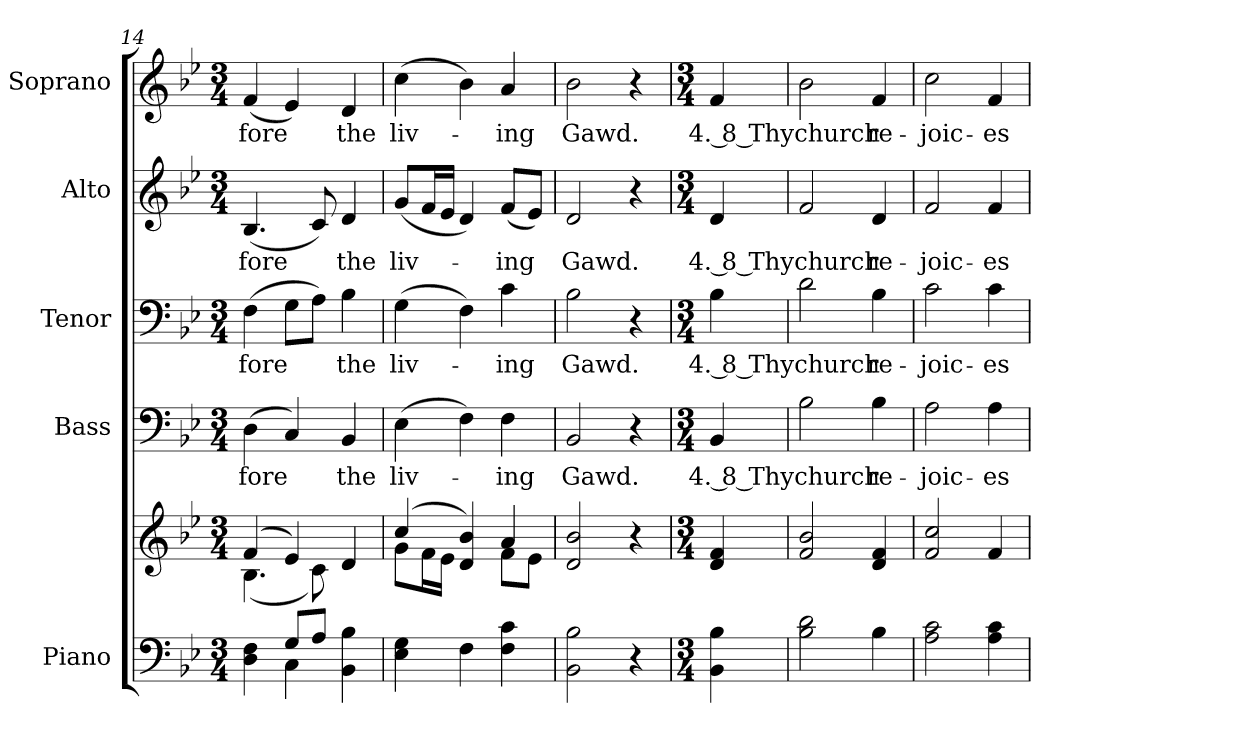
**kern	**kern	**kern	**text	**kern	**text	**kern	**text	**kern	**text
*part5	*part5	*part4	*part4	*part3	*part3	*part2	*part2	*part1	*part1
*staff6	*staff5	*staff4	*staff4	*staff3	*staff3	*staff2	*staff2	*staff1	*staff1
*I"Piano	*	*I"Bass	*	*I"Tenor	*	*I"Alto	*	*I"Soprano	*
*I'Pno.	*	*I'B.	*	*I'T.	*	*I'A.	*	*I'S.	*
*clefF4	*clefG2	*clefF4	*	*clefF4	*	*clefG2	*	*clefG2	*
*k[b-e-]	*k[b-e-]	*k[b-e-]	*	*k[b-e-]	*	*k[b-e-]	*	*k[b-e-]	*
*B-:	*B-:	*B-:	*	*B-:	*	*B-:	*	*B-:	*
*M3/4	*M3/4	*M3/4	*	*M3/4	*	*M3/4	*	*M3/4	*
=14	=14	=14	=14	=14	=14	=14	=14	=14	=14
*^	*^	*	*	*	*	*	*	*	*
!	!	!	!	!	!LO:LY:b:color=#000000	!	!	!	!	!	!
!	!	!	!	!	!	!	!LO:LY:b:color=#000000	!	!	!	!
!	!	!	!	!	!	!	!	!	!LO:LY:b:color=#000000	!	!
!	!	!	!	!	!	!	!	!	!	!	!LO:LY:b:color=#000000
4Di\ 4Fi	4ryy	(4fi/	(4.B-i\	(4Di\	-fore	(4Fi\	-fore	(4.B-i/	-fore	(4fi/	-fore
8Gi/L	4Ci\	4e-i/)	.	4Ci/)	.	8Gi\L	.	.	.	4e-i/)	.
8Ai/J	.	.	8ci\)	.	.	8Ai\J)	.	8ci/)	.	.	.
!	!	!	!	!	!LO:LY:b:color=#000000	!	!	!	!	!	!
!	!	!	!	!	!	!	!LO:LY:b:color=#000000	!	!	!	!
!	!	!	!	!	!	!	!	!	!LO:LY:b:color=#000000	!	!
!	!	!	!	!	!	!	!	!	!	!	!LO:LY:b:color=#000000
4BB-i\ 4B-i	4ryy	4di/	4ryy	4BB-i/	the	4B-i\	the	4di/	the	4di/	the
*v	*v	*	*	*	*	*	*	*	*	*	*
=15	=15	=15	=15	=15	=15	=15	=15	=15	=15	=15
*^	*	*	*	*	*	*	*	*	*	*
!	!	!	!	!	!LO:LY:b:color=#000000	!	!	!	!	!	!
*v	*v	*	*	*	*	*	*	*	*	*	*
*^	*	*	*	*	*	*	*	*	*	*
!	!	!	!	!	!	!	!LO:LY:b:color=#000000	!	!	!	!
*v	*v	*	*	*	*	*	*	*	*	*	*
*^	*	*	*	*	*	*	*	*	*	*
!	!	!	!	!	!	!	!	!	!LO:LY:b:color=#000000	!	!
*v	*v	*	*	*	*	*	*	*	*	*	*
*^	*	*	*	*	*	*	*	*	*	*
!	!	!	!	!	!	!	!	!	!	!	!LO:LY:b:color=#000000
*v	*v	*	*	*	*	*	*	*	*	*	*
4E-i\ 4Gi	(4cci/	8gi\L	(4E-i\	liv-	(4Gi\	liv-	(8gi/L	liv-	(4cci\	liv-
.	.	16fi\L	.	.	.	.	16fi/L	.	.	.
.	.	16e-i\JJ	.	.	.	.	16e-i/JJ	.	.	.
4Fi\	4di/ 4b-i)	4ryy	4Fi\)	.	4Fi\)	.	4di/)	.	4b-i\)	.
!	!	!	!	!LO:LY:b:color=#000000	!	!	!	!	!	!
!	!	!	!	!	!	!LO:LY:b:color=#000000	!	!	!	!
!	!	!	!	!	!	!	!	!LO:LY:b:color=#000000	!	!
!	!	!	!	!	!	!	!	!	!	!LO:LY:b:color=#000000
4Fi\ 4ci	4ai/	8fi\L	4Fi\	-ing	4ci\	-ing	(8fi/L	-ing	4ai/	-ing
.	.	8e-i\J	.	.	.	.	8e-i/J)	.	.	.
*	*v	*v	*	*	*	*	*	*	*	*
=16	=16	=16	=16	=16	=16	=16	=16	=16	=16
*	*^	*	*	*	*	*	*	*	*
!	!	!	!	!LO:LY:b:color=#000000	!	!	!	!	!	!
*	*v	*v	*	*	*	*	*	*	*	*
*	*^	*	*	*	*	*	*	*	*
!	!	!	!	!	!	!LO:LY:b:color=#000000	!	!	!	!
*	*v	*v	*	*	*	*	*	*	*	*
*	*^	*	*	*	*	*	*	*	*
!	!	!	!	!	!	!	!	!LO:LY:b:color=#000000	!	!
*	*v	*v	*	*	*	*	*	*	*	*
*	*^	*	*	*	*	*	*	*	*
!	!	!	!	!	!	!	!	!	!	!LO:LY:b:color=#000000
*	*v	*v	*	*	*	*	*	*	*	*
2BB-i\ 2B-i	2di/ 2b-i	2BB-i/	Gawd.	2B-i\	Gawd.	2di/	Gawd.	2b-i\	Gawd.
4r	4r	4r	.	4r	.	4r	.	4r	.
!!LO:PB:g=z
=	=	=	=	=	=	=	=	=	=
*M3/4	*M3/4	*M3/4	*	*M3/4	*	*M3/4	*	*M3/4	*
!	!	!	!LO:LY:b:color=#000000	!	!	!	!	!	!
!	!	!	!	!	!LO:LY:b:color=#000000	!	!	!	!
!	!	!	!	!	!	!	!LO:LY:b:color=#000000	!	!
!	!	!	!	!	!	!	!	!	!LO:LY:b:color=#000000
4BB-i\ 4B-i	4di/ 4fi	4BB-i/	4. 8 Thy	4B-i\	4. 8 Thy	4di/	4. 8 Thy	4fi/	4. 8 Thy
=1	=1	=1	=1	=1	=1	=1	=1	=1	=1
!	!	!	!LO:LY:b:color=#000000	!	!	!	!	!	!
!	!	!	!	!	!LO:LY:b:color=#000000	!	!	!	!
!	!	!	!	!	!	!	!LO:LY:b:color=#000000	!	!
!	!	!	!	!	!	!	!	!	!LO:LY:b:color=#000000
2B-i\ 2di	2fi/ 2b-i	2B-i\	church	2di\	church	2fi/	church	2b-i\	church
!	!	!	!LO:LY:b:color=#000000	!	!	!	!	!	!
!	!	!	!	!	!LO:LY:b:color=#000000	!	!	!	!
!	!	!	!	!	!	!	!LO:LY:b:color=#000000	!	!
!	!	!	!	!	!	!	!	!	!LO:LY:b:color=#000000
4B-i\	4di/ 4fi	4B-i\	re-	4B-i\	re-	4di/	re-	4fi/	re-
=2	=2	=2	=2	=2	=2	=2	=2	=2	=2
!	!	!	!LO:LY:b:color=#000000	!	!	!	!	!	!
!	!	!	!	!	!LO:LY:b:color=#000000	!	!	!	!
!	!	!	!	!	!	!	!LO:LY:b:color=#000000	!	!
!	!	!	!	!	!	!	!	!	!LO:LY:b:color=#000000
2Ai\ 2ci	2fi/ 2cci	2Ai\	-joic-	2ci\	-joic-	2fi/	-joic-	2cci\	-joic-
!	!	!	!LO:LY:b:color=#000000	!	!	!	!	!	!
!	!	!	!	!	!LO:LY:b:color=#000000	!	!	!	!
!	!	!	!	!	!	!	!LO:LY:b:color=#000000	!	!
!	!	!	!	!	!	!	!	!	!LO:LY:b:color=#000000
4Ai\ 4ci	4fi/	4Ai\	-es	4ci\	-es	4fi/	-es	4fi/	-es
=	=	=	=	=	=	=	=	=	=
*-	*-	*-	*-	*-	*-	*-	*-	*-	*-
